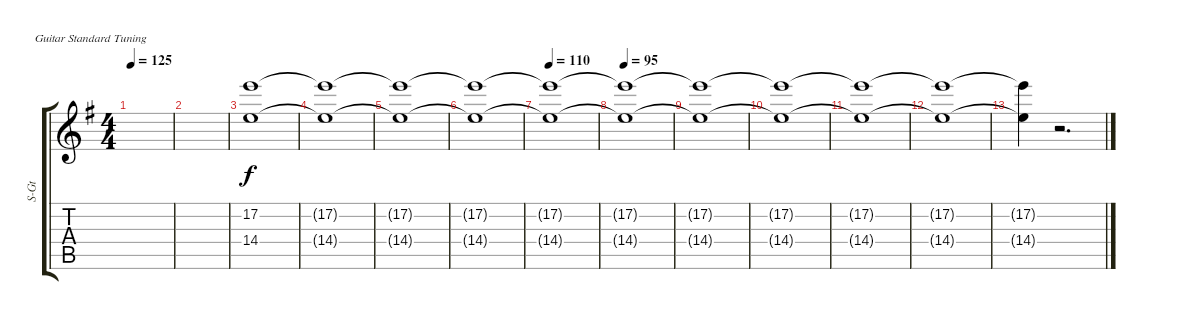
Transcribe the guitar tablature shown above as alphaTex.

\defaultSystemsLayout 4
\bracketExtendMode groupsimilarinstruments
\otherSystemsTrackNameOrientation horizontal
\track ("Lead string 03" "S-Gt") {instrument acousticguitarsteel}
\staff {score tabs}
\tuning (E4 B3 G3 D3 A2 E2)
\ts (4 4)
\tempo 125
\clef g2
\ks g
|
|
(17.2{acc forcenatural} 14.4{acc forcenatural}).1{beam Down} |
(14.4{t acc forcenatural} 17.2{t acc forcenatural}).1{beam Down} |
(17.2{t acc forcenatural} 14.4{t acc forcenatural}).1{beam Down} |
(17.2{t acc forcenatural} 14.4{t acc forcenatural}).1{beam Down} |
\tempo 110
(17.2{t acc forcenatural} 14.4{t acc forcenatural}).1{beam Down} |
\tempo 95
(17.2{t acc forcenatural} 14.4{t acc forcenatural}).1{beam Down} |
(17.2{t acc forcenatural} 14.4{t acc forcenatural}).1{beam Down} |
(17.2{t acc forcenatural} 14.4{t acc forcenatural}).1{beam Down} |
(17.2{t acc forcenatural} 14.4{t acc forcenatural}).1{beam Down} |
(17.2{t acc forcenatural} 14.4{t acc forcenatural}).1{beam Down} |
(17.2{t acc forcenatural} 14.4{t acc forcenatural}).4{beam Down} r.2{d beam Down}
